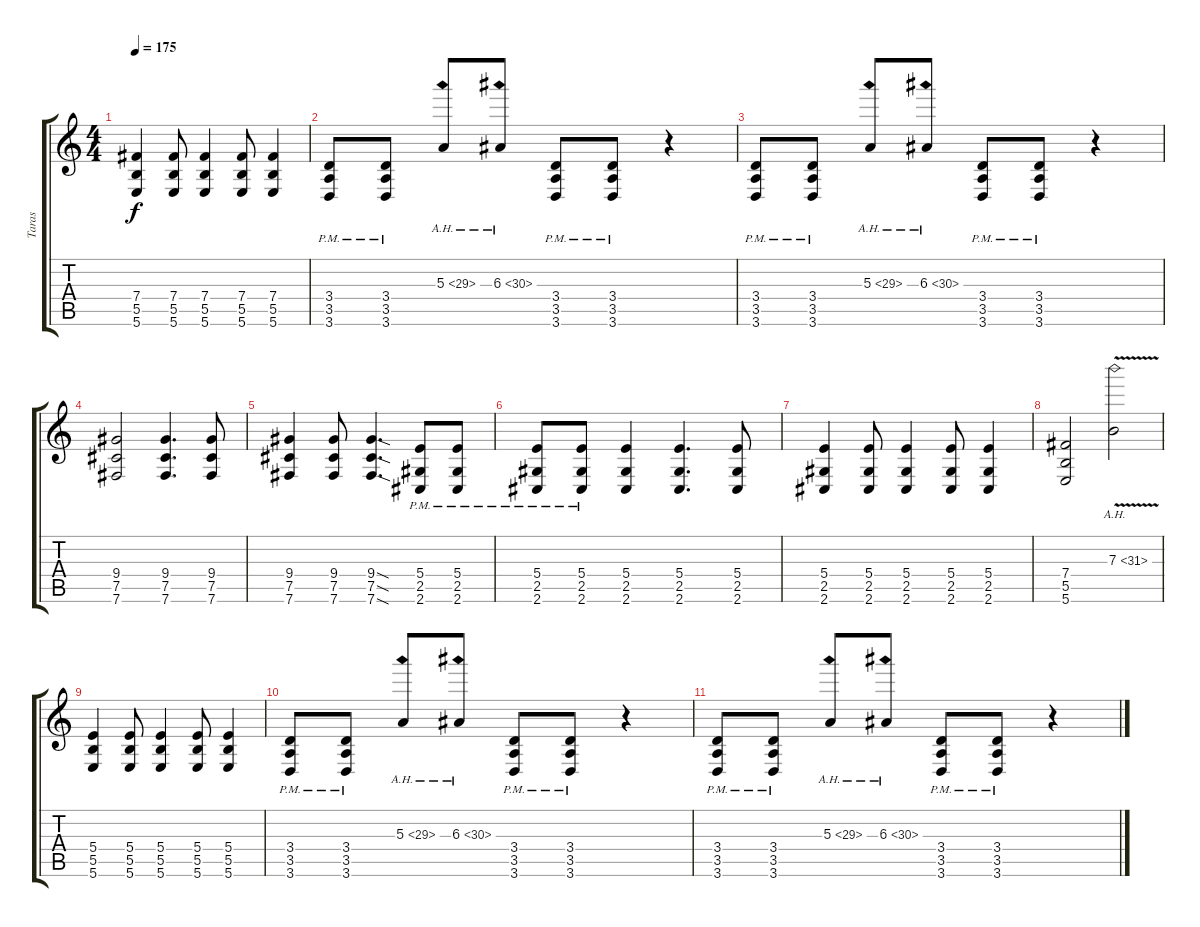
\track ("Taras" "Taras") {instrument distortionguitar}
\staff {score tabs}
\tuning (Db4 Ab3 E3 B2 Gb2 B1) {hide}
\ts (4 4)
\tempo 175
\clef g2
\ks c
(7.4 5.5 5.6).4{dy f} (7.4 5.5 5.6).8 (7.4 5.5 5.6).4 (7.4 5.5 5.6).8 (7.4 5.5 5.6).4 |
(3.4{pm} 3.5{pm} 3.6{pm}).8 (3.4{pm} 3.5{pm} 3.6{pm}).8 5.3{ah 24}.8 6.3{ah 24}.8 (3.4{pm} 3.5{pm} 3.6{pm}).8 (3.4{pm} 3.5{pm} 3.6{pm}).8 r.4 |
(3.4{pm} 3.5{pm} 3.6{pm}).8 (3.4{pm} 3.5{pm} 3.6{pm}).8 5.3{ah 24}.8 6.3{ah 24}.8 (3.4{pm} 3.5{pm} 3.6{pm}).8 (3.4{pm} 3.5{pm} 3.6{pm}).8 r.4 |
(9.4 7.5 7.6).2 (9.4 7.5 7.6).4{d} (9.4 7.5 7.6).8 |
(9.4 7.5 7.6).4 (9.4 7.5 7.6).8 (9.4{sod} 7.5{sod} 7.6{sod}).4{d} (5.4{pm} 2.5{pm} 2.6{pm}).8 (5.4{pm} 2.5{pm} 2.6{pm}).8 |
(5.4{pm} 2.5{pm} 2.6{pm}).8 (5.4{pm} 2.5{pm} 2.6{pm}).8 (5.4 2.5 2.6).4 (5.4 2.5 2.6).4{d} (5.4 2.5 2.6).8 |
(5.4 2.5 2.6).4 (5.4 2.5 2.6).8 (5.4 2.5 2.6).4 (5.4 2.5 2.6).8 (5.4 2.5 2.6).4 |
(7.4 5.5 5.6).2 7.3{ah 24 v}.2 |
(5.4 5.5 5.6).4 (5.4 5.5 5.6).8 (5.4 5.5 5.6).4 (5.4 5.5 5.6).8 (5.4 5.5 5.6).4 |
(3.4{pm} 3.5{pm} 3.6{pm}).8 (3.4{pm} 3.5{pm} 3.6{pm}).8 5.3{ah 24}.8 6.3{ah 24}.8 (3.4{pm} 3.5{pm} 3.6{pm}).8 (3.4{pm} 3.5{pm} 3.6{pm}).8 r.4 |
(3.4{pm} 3.5{pm} 3.6{pm}).8 (3.4{pm} 3.5{pm} 3.6{pm}).8 5.3{ah 24}.8 6.3{ah 24}.8 (3.4{pm} 3.5{pm} 3.6{pm}).8 (3.4{pm} 3.5{pm} 3.6{pm}).8 r.4
